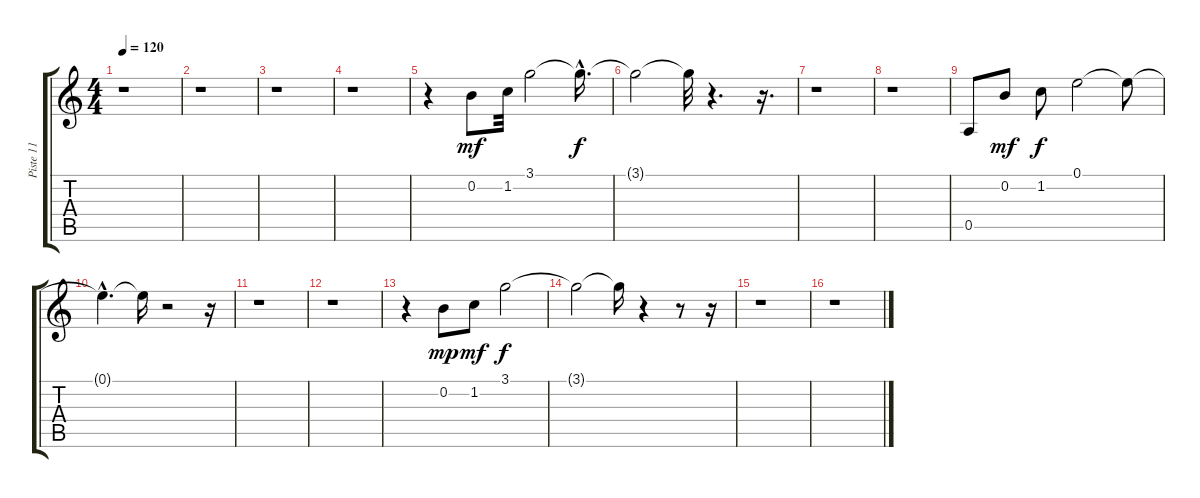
\track ("Piste 11" "Piste 11") {instrument electricguitarmuted}
\staff {score tabs}
\tuning (E4 B3 G3 D3 A2 E2) {hide}
\ts (4 4)
\tempo 120
\clef g2
\ks c
r.1{dy mf} |
r.1 |
r.1 |
r.1 |
r.4 0.2.8 1.2.32 3.1.2 3.1{hac t}.16{d dy f} |
3.1{t}.2 3.1{t}.32 r.4{d} r.16{d} |
r.1 |
r.1 |
0.5.8 0.2.8{dy mf} 1.2.8{dy f} 0.1.2 0.1{t}.8 |
0.1{hac t}.4{d} 0.1{t}.16 r.2 r.16 |
r.1 |
r.1 |
r.4 0.2.8{dy mp} 1.2.8{dy mf} 3.1.2{dy f} |
3.1{t}.2 3.1{t}.16 r.4 r.8 r.16 |
r.1 |
r.1
